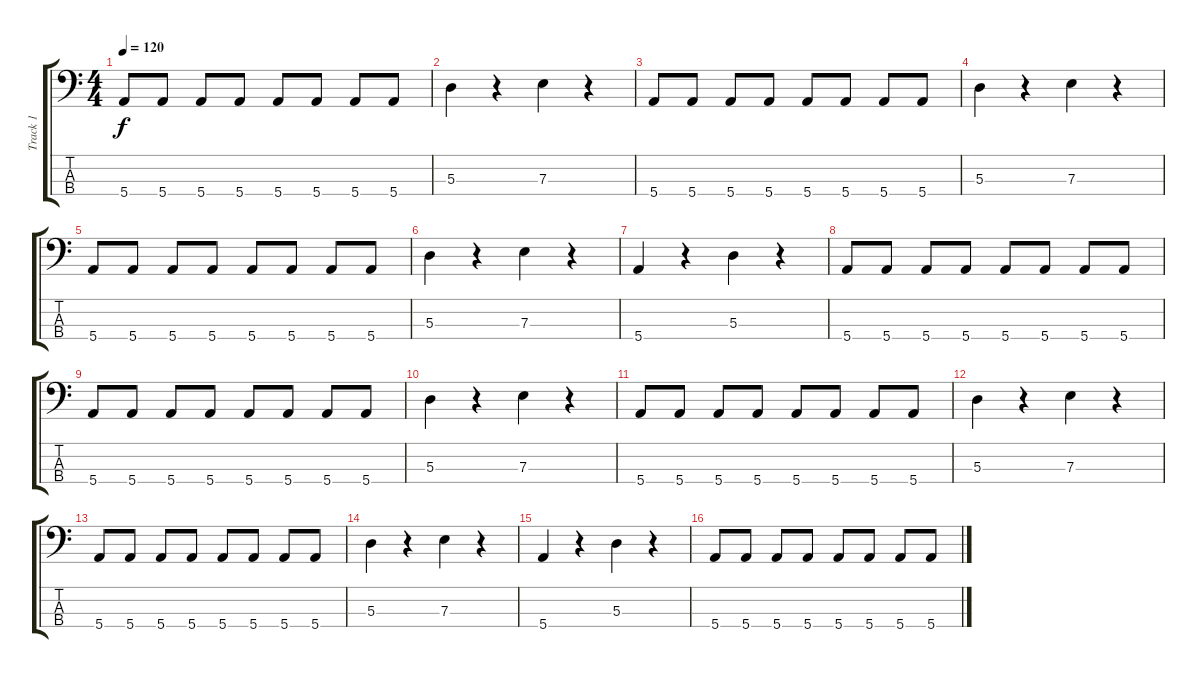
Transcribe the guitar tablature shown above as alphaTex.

\track ("Track 1" "Track 1") {instrument electricbassfinger}
\staff {score tabs}
\tuning (G2 D2 A1 E1) {hide}
\ts (4 4)
\tempo 120
\clef f4
\ks c
5.4.8{dy f instrument electricbassfinger} 5.4.8 5.4.8 5.4.8 5.4.8 5.4.8 5.4.8 5.4.8 |
5.3.4 r.4 7.3.4 r.4 |
5.4.8 5.4.8 5.4.8 5.4.8 5.4.8 5.4.8 5.4.8 5.4.8 |
5.3.4 r.4 7.3.4 r.4 |
5.4.8 5.4.8 5.4.8 5.4.8 5.4.8 5.4.8 5.4.8 5.4.8 |
5.3.4 r.4 7.3.4 r.4 |
5.4.4 r.4 5.3.4 r.4 |
5.4.8 5.4.8 5.4.8 5.4.8 5.4.8 5.4.8 5.4.8 5.4.8 |
5.4.8 5.4.8 5.4.8 5.4.8 5.4.8 5.4.8 5.4.8 5.4.8 |
5.3.4 r.4 7.3.4 r.4 |
5.4.8 5.4.8 5.4.8 5.4.8 5.4.8 5.4.8 5.4.8 5.4.8 |
5.3.4 r.4 7.3.4 r.4 |
5.4.8 5.4.8 5.4.8 5.4.8 5.4.8 5.4.8 5.4.8 5.4.8 |
5.3.4 r.4 7.3.4 r.4 |
5.4.4 r.4 5.3.4 r.4 |
5.4.8 5.4.8 5.4.8 5.4.8 5.4.8 5.4.8 5.4.8 5.4.8
